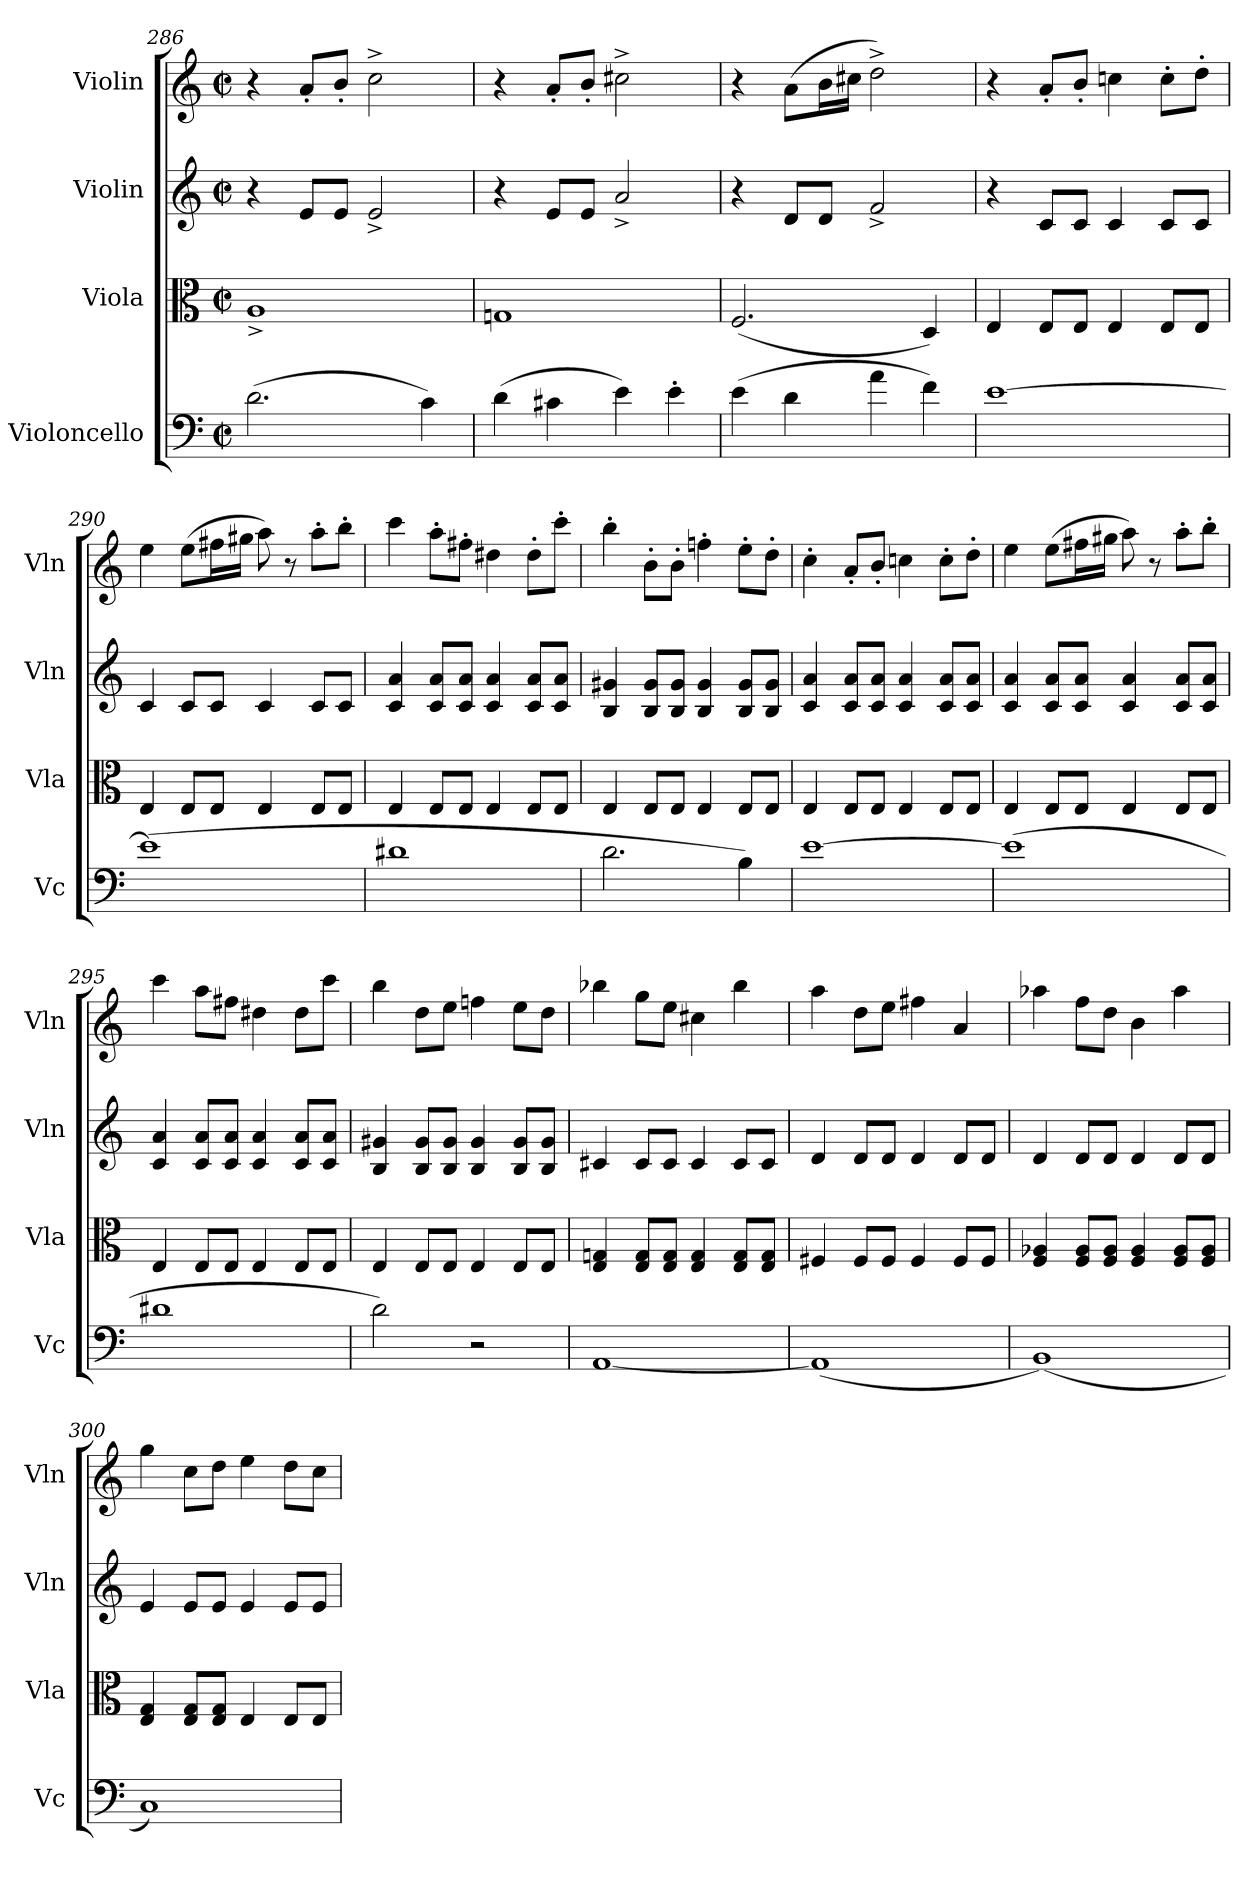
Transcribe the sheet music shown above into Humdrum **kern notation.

**kern	**kern	**kern	**kern
*part4	*part3	*part2	*part1
*staff4	*staff3	*staff2	*staff1
*I"Violoncello	*I"Viola	*I"Violin	*I"Violin
*I'Vc	*I'Vla	*I'Vln	*I'Vln
*clefF4	*clefC3	*clefG2	*clefG2
*k[]	*k[]	*k[]	*k[]
*M2/2	*M2/2	*M2/2	*M2/2
*met(c|)	*met(c|)	*met(c|)	*met(c|)
=286	=286	=286	=286
(2.d\	1A^	4r	4r
.	.	8e/L	8a'/L
.	.	8e/J	8b'/J
.	.	2e^/	2cc^\
4c\)	.	.	.
=287	=287	=287	=287
(4d\	1Gn	4r	4r
4c#X\	.	8e/L	8a'/L
.	.	8e/J	8b'/J
4e\)	.	2a^/	2cc#X^\
4e'\	.	.	.
=288	=288	=288	=288
(4e\	(>2.F/	4r	4r
4d\	.	8d/L	(8a\L
.	.	8d/J	16b\L
.	.	.	16cc#X\JJ
4a\	.	2f^/	2dd^\)
4f\)	4D/)	.	.
=289	=289	=289	=289
[1e	4E/	4r	4r
.	8E/L	8c/L	8a'/L
.	8E/J	8c/J	8b'/J
.	4E/	4c/	4ccn\
.	8E/L	8c/L	8cc'\L
.	8E/J	8c/J	8dd'\J
!!LO:LB:g=z
=290	=290	=290	=290
(1e]	4E/	4c/	4ee\
.	8E/L	8c/L	(8ee\L
.	8E/J	8c/J	16ff#X\L
.	.	.	16gg#X\JJ
.	4E/	4c/	8aa\)
.	.	.	8r
.	8E/L	8c/L	8aa'\L
.	8E/J	8c/J	8bb'\J
=291	=291	=291	=291
1d#X	4E/	4c/ 4a/	4ccc\
.	8E/L	8c/ 8a/L	8aa'\L
.	8E/J	8c/ 8a/J	8ff#X'\J
.	4E/	4c/ 4a/	4dd#X\
.	8E/L	8c/ 8a/L	8dd#'\L
.	8E/J	8c/ 8a/J	8ccc'\J
=292	=292	=292	=292
2.d\	4E/	4B/ 4g#X/	4bb'\
.	8E/L	8B/ 8g#/L	8b'\L
.	8E/J	8B/ 8g#/J	8b'\J
.	4E/	4B/ 4g#/	4ffn'\
4B\)	8E/L	8B/ 8g#/L	8ee'\L
.	8E/J	8B/ 8g#/J	8dd'\J
=293	=293	=293	=293
[1e	4E/	4c/ 4a/	4cc'\
.	8E/L	8c/ 8a/L	8a'/L
.	8E/J	8c/ 8a/J	8b'/J
.	4E/	4c/ 4a/	4ccn\
.	8E/L	8c/ 8a/L	8cc'\L
.	8E/J	8c/ 8a/J	8dd'\J
=294	=294	=294	=294
(1e]	4E/	4c/ 4a/	4ee\
.	8E/L	8c/ 8a/L	(8ee\L
.	8E/J	8c/ 8a/J	16ff#X\L
.	.	.	16gg#X\JJ
.	4E/	4c/ 4a/	8aa\)
.	.	.	8r
.	8E/L	8c/ 8a/L	8aa'\L
.	8E/J	8c/ 8a/J	8bb'\J
=295	=295	=295	=295
1d#X	4E/	4c/ 4a/	4ccc\
.	8E/L	8c/ 8a/L	8aa\L
.	8E/J	8c/ 8a/J	8ff#X\J
.	4E/	4c/ 4a/	4dd#X\
.	8E/L	8c/ 8a/L	8dd#\L
.	8E/J	8c/ 8a/J	8ccc\J
=296	=296	=296	=296
2d\)	4E/	4B/ 4g#X/	4bb\
.	8E/L	8B/ 8g#/L	8dd\L
.	8E/J	8B/ 8g#/J	8ee\J
2r	4E/	4B/ 4g#/	4ffn\
.	8E/L	8B/ 8g#/L	8ee\L
.	8E/J	8B/ 8g#/J	8dd\J
=297	=297	=297	=297
[1AA	4E/ 4Gn/	4c#X/	4bb-X\
.	8E/ 8G/L	8c#/L	8gg\L
.	8E/ 8G/J	8c#/J	8ee\J
.	4E/ 4G/	4c#/	4cc#X\
.	8E/ 8G/L	8c#/L	4bb-\
.	8E/ 8G/J	8c#/J	.
!!LO:PB:g=z
=298	=298	=298	=298
(1AA]	4F#X/	4d/	4aa\
.	8F#/L	8d/L	8dd\L
.	8F#/J	8d/J	8ee\J
.	4F#/	4d/	4ff#X\
.	8F#/L	8d/L	4a/
.	8F#/J	8d/J	.
=299	=299	=299	=299
(1BB)	4F/ 4A-X/	4d/	4aa-X\
.	8F/ 8A-/L	8d/L	8ff\L
.	8F/ 8A-/J	8d/J	8dd\J
.	4F/ 4A-/	4d/	4b\
.	8F/ 8A-/L	8d/L	4aa-\
.	8F/ 8A-/J	8d/J	.
=300	=300	=300	=300
1C)	4E/ 4G/	4e/	4gg\
.	8E/ 8G/L	8e/L	8cc\L
.	8E/ 8G/J	8e/J	8dd\J
.	4E/	4e/	4ee\
.	8E/L	8e/L	8dd\L
.	8E/J	8e/J	8cc\J
=	=	=	=
*-	*-	*-	*-
